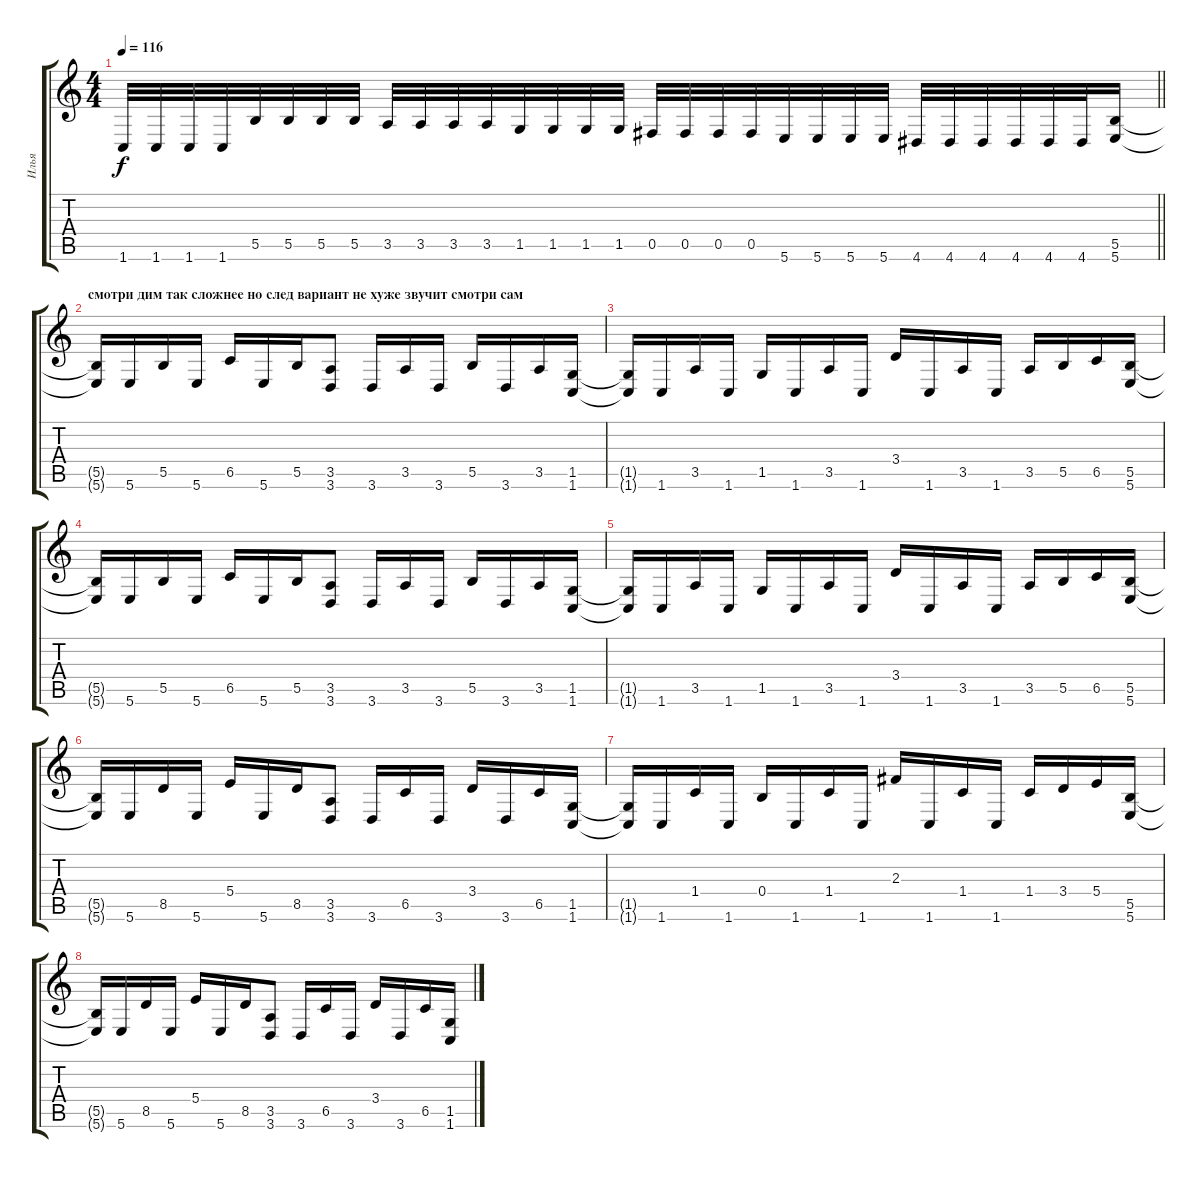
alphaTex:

\track ("Илья" "Илья") {instrument distortionguitar}
\staff {score tabs}
\tuning (Db4 Ab3 E3 B2 Gb2 B1) {hide}
\ts (4 4)
\tempo 116
\clef g2
\barLineRight lightlight
\ks c
1.6.32{dy f} 1.6.32 1.6.32 1.6.32 5.5.32 5.5.32 5.5.32 5.5.32 3.5.32 3.5.32 3.5.32 3.5.32 1.5.32 1.5.32 1.5.32 1.5.32 0.5.32 0.5.32 0.5.32 0.5.32 5.6.32 5.6.32 5.6.32 5.6.32 4.6.32 4.6.32 4.6.32 4.6.32 4.6.32 4.6.32 (5.5 5.6).16 |
\section ("" "смотри дим так сложнее но след вариант не хуже звучит смотри сам")
(5.5{t} 5.6{t}).16 5.6.16 5.5.16 5.6.16 6.5.16 5.6.16 5.5.16 (3.5 3.6).8 3.6.16 3.5.16 3.6.16 5.5.16 3.6.16 3.5.16 (1.5 1.6).16 |
(1.5{t} 1.6{t}).16 1.6.16 3.5.16 1.6.16 1.5.16 1.6.16 3.5.16 1.6.16 3.4.16 1.6.16 3.5.16 1.6.16 3.5.16 5.5.16 6.5.16 (5.5 5.6).16 |
(5.5{t} 5.6{t}).16 5.6.16 5.5.16 5.6.16 6.5.16 5.6.16 5.5.16 (3.5 3.6).8 3.6.16 3.5.16 3.6.16 5.5.16 3.6.16 3.5.16 (1.5 1.6).16 |
(1.5{t} 1.6{t}).16 1.6.16 3.5.16 1.6.16 1.5.16 1.6.16 3.5.16 1.6.16 3.4.16 1.6.16 3.5.16 1.6.16 3.5.16 5.5.16 6.5.16 (5.5 5.6).16 |
(5.5{t} 5.6{t}).16 5.6.16 8.5.16 5.6.16 5.4.16 5.6.16 8.5.16 (3.5 3.6).8 3.6.16 6.5.16 3.6.16 3.4.16 3.6.16 6.5.16 (1.5 1.6).16 |
(1.5{t} 1.6{t}).16 1.6.16 1.4.16 1.6.16 0.4.16 1.6.16 1.4.16 1.6.16 2.3.16 1.6.16 1.4.16 1.6.16 1.4.16 3.4.16 5.4.16 (5.5 5.6).16 |
(5.5{t} 5.6{t}).16 5.6.16 8.5.16 5.6.16 5.4.16 5.6.16 8.5.16 (3.5 3.6).8 3.6.16 6.5.16 3.6.16 3.4.16 3.6.16 6.5.16 (1.5 1.6).16
